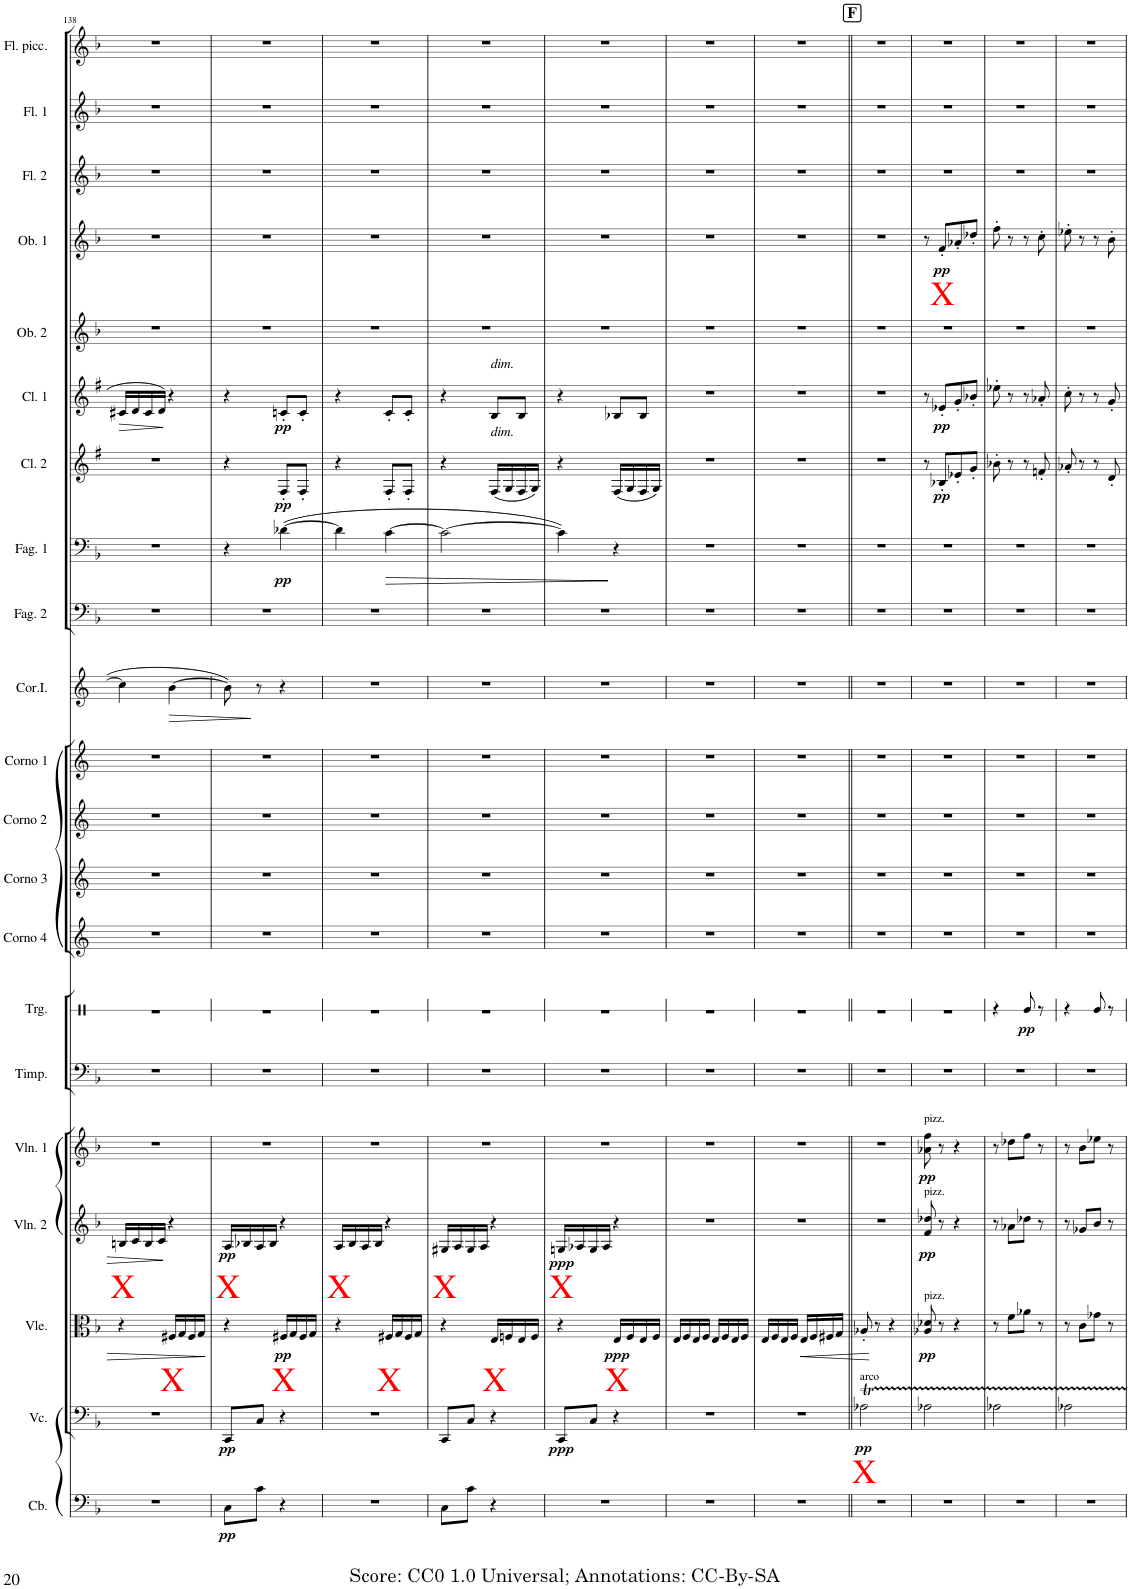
**kern	**dynam	**kern	**text	**dynam	**kern	**text	**dynam	**kern	**text	**dynam	**kern	**dynam	**kern	**kern	**dynam	**kern	**kern	**kern	**kern	**kern	**dynam	**kern	**kern	**dynam	**kern	**dynam	**kern	**dynam	**kern	**kern	**text	**dynam	**kern	**kern	**kern
*part21	*part21	*part20	*part20	*part20	*part19	*part19	*part19	*part18	*part18	*part18	*part17	*part17	*part16	*part15	*part15	*part14	*part13	*part12	*part11	*part10	*part10	*part9	*part8	*part8	*part7	*part7	*part6	*part6	*part5	*part4	*part4	*part4	*part3	*part2	*part1
*staff21	*staff21	*staff20	*staff20	*staff20	*staff19	*staff19	*staff19	*staff18	*staff18	*staff18	*staff17	*staff17	*staff16	*staff15	*staff15	*staff14	*staff13	*staff12	*staff11	*staff10	*staff10	*staff9	*staff8	*staff8	*staff7	*staff7	*staff6	*staff6	*staff5	*staff4	*staff4	*staff4	*staff3	*staff2	*staff1
*I"Contrabassi	*	*I"Violoncelli	*	*	*I"Viole	*	*	*I"Violini 2	*	*	*I"Violini  1	*	*I"Timpani	*I"Triangolo	*	*I"Corno in F 4	*I"Corno in F 3	*I"Corno in F 2	*I"Corno in F 1	*I"Corno Inglese	*	*I"Fagotto 2	*I"Fagotto 1	*	*I"Bb Clarinetto 2	*	*I"Bb Clarinetto 1	*	*I"Oboe 2	*I"Oboe 1	*	*	*I"Flauto 2	*I"Flauto 1	*I"Flauto Piccolo
*I'Cb.	*	*I'Vc.	*	*	*I'Vle.	*	*	*I'Vln. 2	*	*	*I'Vln. 1	*	*I'Timp.	*I'Trg.	*	*I'Corno 4	*I'Corno 3	*I'Corno 2	*I'Corno 1	*I'Cor.I.	*	*I'Fag. 2	*I'Fag. 1	*	*I'Cl. 2	*	*I'Cl. 1	*	*I'Ob. 2	*I'Ob. 1	*	*	*I'Fl. 2	*I'Fl. 1	*I'Fl. picc.
!!LO:PB:g=z
*clefF4	*	*clefF4	*	*	*clefC3	*	*	*clefG2	*	*	*clefG2	*	*clefF4	*clefX	*	*clefG2	*clefG2	*clefG2	*clefG2	*clefG2	*	*clefF4	*clefF4	*	*clefG2	*	*clefG2	*	*clefG2	*clefG2	*	*	*clefG2	*clefG2	*clefG2
*Trd7c12	*	*	*	*	*	*	*	*	*	*	*	*	*	*	*	*Trd4c7	*Trd4c7	*Trd4c7	*Trd4c7	*Trd4c7	*	*	*	*	*Trd1c2	*	*Trd1c2	*	*	*	*	*	*	*	*Trd-7c-12
*k[b-]	*	*k[b-]	*	*	*k[b-]	*	*	*k[b-]	*	*	*k[b-]	*	*k[b-]	*k[]	*	*k[]	*k[]	*k[]	*k[]	*k[]	*	*k[b-]	*k[b-]	*	*k[f#]	*	*k[f#]	*	*k[b-]	*k[b-]	*	*	*k[b-]	*k[b-]	*k[b-]
*M2/4	*	*M2/4	*	*	*M2/4	*	*	*M2/4	*	*	*M2/4	*	*M2/4	*M2/4	*	*M2/4	*M2/4	*M2/4	*M2/4	*M2/4	*	*M2/4	*M2/4	*	*M2/4	*	*M2/4	*	*M2/4	*M2/4	*	*	*M2/4	*M2/4	*M2/4
=138	=138	=138	=138	=138	=138	=138	=138	=138	=138	=138	=138	=138	=138	=138	=138	=138	=138	=138	=138	=138	=138	=138	=138	=138	=138	=138	=138	=138	=138	=138	=138	=138	=138	=138	=138
!	!	!	!	!	!	!	!	!	!LO:LY:b:color=#FF0000	!	!	!	!	!	!	!	!	!	!	!	!	!	!	!	!	!	!	!LO:HP:b	!	!	!	!	!	!	!
2r	.	2r	.	.	4r	.	.	16Bn/LL	X	.	2r	.	2r	2r	.	2r	2r	2r	2r	4cc\]	.	2r	2r	.	2r	.	16c#X/LL	>	2r	2r	.	.	2r	2r	2r
.	.	.	.	.	.	.	.	16c/	.	.	.	.	.	.	.	.	.	.	.	.	.	.	.	.	.	.	16d/	.	.	.	.	.	.	.	.
.	.	.	.	.	.	.	.	16B/	.	.	.	.	.	.	.	.	.	.	.	.	.	.	.	.	.	.	16c#/	.	.	.	.	.	.	.	.
.	.	.	.	.	.	.	.	16c/JJ	.	.	.	.	.	.	.	.	.	.	.	.	.	.	.	.	.	.	16d/JJ	.	.	.	.	.	.	.	.
!	!	!	!	!	!	!LO:LY:b:color=#FF0000	!	!	!	!	!	!	!	!	!	!	!	!	!	!	!LO:HP:b	!	!	!	!	!	!	!	!	!	!	!	!	!	!
.	.	.	.	.	16F#X/LL	X	.	4r	.	.	.	.	.	.	.	.	.	.	.	[4b\	>	.	.	.	.	.	4r	]	.	.	.	.	.	.	.
.	.	.	.	.	16G/	.	.	.	.	.	.	.	.	.	.	.	.	.	.	.	.	.	.	.	.	.	.	.	.	.	.	.	.	.	.
.	.	.	.	.	16F#/	.	.	.	.	.	.	.	.	.	.	.	.	.	.	.	.	.	.	.	.	.	.	.	.	.	.	.	.	.	.
.	.	.	.	.	16G/JJ	.	.	.	.	.	.	.	.	.	.	.	.	.	.	.	.	.	.	.	.	.	.	.	.	.	.	.	.	.	.
=139	=139	=139	=139	=139	=139	=139	=139	=139	=139	=139	=139	=139	=139	=139	=139	=139	=139	=139	=139	=139	=139	=139	=139	=139	=139	=139	=139	=139	=139	=139	=139	=139	=139	=139	=139
!	!LO:DY:b	!	!	!LO:DY:b	!	!	!	!	!LO:LY:b:color=#FF0000	!LO:DY:b	!	!	!	!	!	!	!	!	!	!	!	!	!	!	!	!	!	!	!	!	!	!	!	!	!
8C\L	pp	8CC/L	.	pp	4r	.	.	16A/LL	X	pp	2r	.	2r	2r	.	2r	2r	2r	2r	8b\]	.	2r	4r	.	4r	.	4r	.	2r	2r	.	.	2r	2r	2r
.	.	.	.	.	.	.	.	16B-X/	.	.	.	.	.	.	.	.	.	.	.	.	.	.	.	.	.	.	.	.	.	.	.	.	.	.	.
8c\J	.	8C/J	.	.	.	.	.	16A/	.	.	.	.	.	.	.	.	.	.	.	8r	]	.	.	.	.	.	.	.	.	.	.	.	.	.	.
.	.	.	.	.	.	.	.	16B-/JJ	.	.	.	.	.	.	.	.	.	.	.	.	.	.	.	.	.	.	.	.	.	.	.	.	.	.	.
!	!	!	!	!	!	!LO:LY:b:color=#FF0000	!LO:DY:b	!	!	!	!	!	!	!	!	!	!	!	!	!	!	!	!	!LO:DY:b	!	!LO:DY:b	!	!LO:DY:b	!	!	!	!	!	!	!
4r	.	4r	.	.	16F#X/LL	X	pp	4r	.	.	.	.	.	.	.	.	.	.	.	4r	.	.	([4d-X\	pp	8F#'/L	pp	8cn'/L	pp	.	.	.	.	.	.	.
.	.	.	.	.	16G/	.	.	.	.	.	.	.	.	.	.	.	.	.	.	.	.	.	.	.	.	.	.	.	.	.	.	.	.	.	.
.	.	.	.	.	16F#/	.	.	.	.	.	.	.	.	.	.	.	.	.	.	.	.	.	.	.	8F#'/J	.	8c'/J	.	.	.	.	.	.	.	.
.	.	.	.	.	16G/JJ	.	.	.	.	.	.	.	.	.	.	.	.	.	.	.	.	.	.	.	.	.	.	.	.	.	.	.	.	.	.
=140	=140	=140	=140	=140	=140	=140	=140	=140	=140	=140	=140	=140	=140	=140	=140	=140	=140	=140	=140	=140	=140	=140	=140	=140	=140	=140	=140	=140	=140	=140	=140	=140	=140	=140	=140
!	!	!	!	!	!	!	!	!	!LO:LY:b:color=#FF0000	!	!	!	!	!	!	!	!	!	!	!	!	!	!	!	!	!	!	!	!	!	!	!	!	!	!
2r	.	2r	.	.	4r	.	.	16A/LL	X	.	2r	.	2r	2r	.	2r	2r	2r	2r	2r	.	2r	4d-\]	.	4r	.	4r	.	2r	2r	.	.	2r	2r	2r
.	.	.	.	.	.	.	.	16B-/	.	.	.	.	.	.	.	.	.	.	.	.	.	.	.	.	.	.	.	.	.	.	.	.	.	.	.
.	.	.	.	.	.	.	.	16A/	.	.	.	.	.	.	.	.	.	.	.	.	.	.	.	.	.	.	.	.	.	.	.	.	.	.	.
.	.	.	.	.	.	.	.	16B-/JJ	.	.	.	.	.	.	.	.	.	.	.	.	.	.	.	.	.	.	.	.	.	.	.	.	.	.	.
!	!	!	!	!	!	!LO:LY:b:color=#FF0000	!	!	!	!	!	!	!	!	!	!	!	!	!	!	!	!	!	!LO:HP:b	!	!	!	!	!	!	!	!	!	!	!
.	.	.	.	.	16F#X/LL	X	.	4r	.	.	.	.	.	.	.	.	.	.	.	.	.	.	[4c\	>	8F#'/L	.	8c'/L	.	.	.	.	.	.	.	.
.	.	.	.	.	16G/	.	.	.	.	.	.	.	.	.	.	.	.	.	.	.	.	.	.	.	.	.	.	.	.	.	.	.	.	.	.
.	.	.	.	.	16F#/	.	.	.	.	.	.	.	.	.	.	.	.	.	.	.	.	.	.	.	8F#'/J	.	8c'/J	.	.	.	.	.	.	.	.
.	.	.	.	.	16G/JJ	.	.	.	.	.	.	.	.	.	.	.	.	.	.	.	.	.	.	.	.	.	.	.	.	.	.	.	.	.	.
=141	=141	=141	=141	=141	=141	=141	=141	=141	=141	=141	=141	=141	=141	=141	=141	=141	=141	=141	=141	=141	=141	=141	=141	=141	=141	=141	=141	=141	=141	=141	=141	=141	=141	=141	=141
!	!	!	!	!	!	!	!	!	!LO:LY:b:color=#FF0000	!	!	!	!	!	!	!	!	!	!	!	!	!	!	!	!	!	!	!	!	!	!	!	!	!	!
8C\L	.	8CC/L	.	.	4r	.	.	16G#X/LL	X	.	2r	.	2r	2r	.	2r	2r	2r	2r	2r	.	2r	2c\_	.	4r	.	4r	.	2r	2r	.	.	2r	2r	2r
.	.	.	.	.	.	.	.	16A/	.	.	.	.	.	.	.	.	.	.	.	.	.	.	.	.	.	.	.	.	.	.	.	.	.	.	.
8c\J	.	8C/J	.	.	.	.	.	16G#/	.	.	.	.	.	.	.	.	.	.	.	.	.	.	.	.	.	.	.	.	.	.	.	.	.	.	.
.	.	.	.	.	.	.	.	16A/JJ	.	.	.	.	.	.	.	.	.	.	.	.	.	.	.	.	.	.	.	.	.	.	.	.	.	.	.
!	!	!	!	!	!	!	!	!	!	!	!	!	!	!	!	!	!	!	!	!	!	!	!	!	!	!	!LO:TX:a:i:t=dim.	!	!	!	!	!	!	!	!
!	!	!	!	!	!	!	!	!	!	!	!	!	!	!	!	!	!	!	!	!	!	!	!	!	!LO:TX:a:i:t=dim.	!	!	!	!	!	!	!	!	!	!
!	!	!	!	!	!	!LO:LY:b:color=#FF0000	!	!	!	!	!	!	!	!	!	!	!	!	!	!	!	!	!	!	!	!	!	!	!	!	!	!	!	!	!
4r	.	4r	.	.	16E/LL	X	.	4r	.	.	.	.	.	.	.	.	.	.	.	.	.	.	.	.	(16F#/LL	.	8B/L	.	.	.	.	.	.	.	.
.	.	.	.	.	16Fn/	.	.	.	.	.	.	.	.	.	.	.	.	.	.	.	.	.	.	.	16G/	.	.	.	.	.	.	.	.	.	.
.	.	.	.	.	16E/	.	.	.	.	.	.	.	.	.	.	.	.	.	.	.	.	.	.	.	16F#/	.	8B/J	.	.	.	.	.	.	.	.
.	.	.	.	.	16F/JJ	.	.	.	.	.	.	.	.	.	.	.	.	.	.	.	.	.	.	.	16G/JJ)	.	.	.	.	.	.	.	.	.	.
=142	=142	=142	=142	=142	=142	=142	=142	=142	=142	=142	=142	=142	=142	=142	=142	=142	=142	=142	=142	=142	=142	=142	=142	=142	=142	=142	=142	=142	=142	=142	=142	=142	=142	=142	=142
!	!	!	!	!LO:DY:b	!	!	!	!	!LO:LY:b:color=#FF0000	!LO:DY:b	!	!	!	!	!	!	!	!	!	!	!	!	!	!	!	!	!	!	!	!	!	!	!	!	!
2r	.	8CC/L	.	ppp	4r	.	.	16Gn/LL	X	ppp	2r	.	2r	2r	.	2r	2r	2r	2r	2r	.	2r	4c\])	.	4r	.	4r	.	2r	2r	.	.	2r	2r	2r
.	.	.	.	.	.	.	.	16A-X/	.	.	.	.	.	.	.	.	.	.	.	.	.	.	.	.	.	.	.	.	.	.	.	.	.	.	.
.	.	8C/J	.	.	.	.	.	16G/	.	.	.	.	.	.	.	.	.	.	.	.	.	.	.	.	.	.	.	.	.	.	.	.	.	.	.
.	.	.	.	.	.	.	.	16A-/JJ	.	.	.	.	.	.	.	.	.	.	.	.	.	.	.	.	.	.	.	.	.	.	.	.	.	.	.
!	!	!	!	!	!	!LO:LY:b:color=#FF0000	!LO:DY:b	!	!	!	!	!	!	!	!	!	!	!	!	!	!	!	!	!	!	!	!	!	!	!	!	!	!	!	!
.	.	4r	.	.	16E/LL	X	ppp	4r	.	.	.	.	.	.	.	.	.	.	.	.	.	.	4r	]	(16F#/LL	.	8B-X/L	.	.	.	.	.	.	.	.
.	.	.	.	.	16F/	.	.	.	.	.	.	.	.	.	.	.	.	.	.	.	.	.	.	.	16G/	.	.	.	.	.	.	.	.	.	.
.	.	.	.	.	16E/	.	.	.	.	.	.	.	.	.	.	.	.	.	.	.	.	.	.	.	16F#/	.	8B-/J	.	.	.	.	.	.	.	.
.	.	.	.	.	16F/JJ	.	.	.	.	.	.	.	.	.	.	.	.	.	.	.	.	.	.	.	16G/JJ)	.	.	.	.	.	.	.	.	.	.
=143	=143	=143	=143	=143	=143	=143	=143	=143	=143	=143	=143	=143	=143	=143	=143	=143	=143	=143	=143	=143	=143	=143	=143	=143	=143	=143	=143	=143	=143	=143	=143	=143	=143	=143	=143
2r	.	2r	.	.	16E/LL	.	.	2r	.	.	2r	.	2r	2r	.	2r	2r	2r	2r	2r	.	2r	2r	.	2r	.	2r	.	2r	2r	.	.	2r	2r	2r
.	.	.	.	.	16F/	.	.	.	.	.	.	.	.	.	.	.	.	.	.	.	.	.	.	.	.	.	.	.	.	.	.	.	.	.	.
.	.	.	.	.	16E/	.	.	.	.	.	.	.	.	.	.	.	.	.	.	.	.	.	.	.	.	.	.	.	.	.	.	.	.	.	.
.	.	.	.	.	16F/JJ	.	.	.	.	.	.	.	.	.	.	.	.	.	.	.	.	.	.	.	.	.	.	.	.	.	.	.	.	.	.
.	.	.	.	.	16E/LL	.	.	.	.	.	.	.	.	.	.	.	.	.	.	.	.	.	.	.	.	.	.	.	.	.	.	.	.	.	.
.	.	.	.	.	16F/	.	.	.	.	.	.	.	.	.	.	.	.	.	.	.	.	.	.	.	.	.	.	.	.	.	.	.	.	.	.
.	.	.	.	.	16E/	.	.	.	.	.	.	.	.	.	.	.	.	.	.	.	.	.	.	.	.	.	.	.	.	.	.	.	.	.	.
.	.	.	.	.	16F/JJ	.	.	.	.	.	.	.	.	.	.	.	.	.	.	.	.	.	.	.	.	.	.	.	.	.	.	.	.	.	.
=144	=144	=144	=144	=144	=144	=144	=144	=144	=144	=144	=144	=144	=144	=144	=144	=144	=144	=144	=144	=144	=144	=144	=144	=144	=144	=144	=144	=144	=144	=144	=144	=144	=144	=144	=144
2r	.	2r	.	.	16E/LL	.	.	2r	.	.	2r	.	2r	2r	.	2r	2r	2r	2r	2r	.	2r	2r	.	2r	.	2r	.	2r	2r	.	.	2r	2r	2r
.	.	.	.	.	16F/	.	.	.	.	.	.	.	.	.	.	.	.	.	.	.	.	.	.	.	.	.	.	.	.	.	.	.	.	.	.
.	.	.	.	.	16E/	.	.	.	.	.	.	.	.	.	.	.	.	.	.	.	.	.	.	.	.	.	.	.	.	.	.	.	.	.	.
.	.	.	.	.	16F/JJ	.	.	.	.	.	.	.	.	.	.	.	.	.	.	.	.	.	.	.	.	.	.	.	.	.	.	.	.	.	.
!	!	!	!	!	!	!	!LO:HP:b	!	!	!	!	!	!	!	!	!	!	!	!	!	!	!	!	!	!	!	!	!	!	!	!	!	!	!	!
.	.	.	.	.	16E/LL	.	<	.	.	.	.	.	.	.	.	.	.	.	.	.	.	.	.	.	.	.	.	.	.	.	.	.	.	.	.
.	.	.	.	.	16F/	.	.	.	.	.	.	.	.	.	.	.	.	.	.	.	.	.	.	.	.	.	.	.	.	.	.	.	.	.	.
.	.	.	.	.	16F#X/	.	.	.	.	.	.	.	.	.	.	.	.	.	.	.	.	.	.	.	.	.	.	.	.	.	.	.	.	.	.
.	.	.	.	.	16G/JJ	.	.	.	.	.	.	.	.	.	.	.	.	.	.	.	.	.	.	.	.	.	.	.	.	.	.	.	.	.	.
!!LO:REH:place=s1:a:B:cj:fs=14:t=F
=145||	=145||	=145||	=145||	=145||	=145||	=145||	=145||	=145||	=145||	=145||	=145||	=145||	=145||	=145||	=145||	=145||	=145||	=145||	=145||	=145||	=145||	=145||	=145||	=145||	=145||	=145||	=145||	=145||	=145||	=145||	=145||	=145||	=145||	=145||	=145||
!	!	!LO:TX:a:t=arco	!	!	!	!	!	!	!	!	!	!	!	!	!	!	!	!	!	!	!	!	!	!	!	!	!	!	!	!	!	!	!	!	!
!	!	!	!LO:LY:b:color=#FF0000	!LO:DY:b	!	!	!	!	!	!	!	!	!	!	!	!	!	!	!	!	!	!	!	!	!	!	!	!	!	!	!	!	!	!	!
2r	.	2A-XT\	X	pp	8A-X'/	.	.	2r	.	.	2r	.	2r	2r	.	2r	2r	2r	2r	2r	.	2r	2r	.	2r	.	2r	.	2r	2r	.	.	2r	2r	2r
.	.	.	.	.	8r	.	[	.	.	.	.	.	.	.	.	.	.	.	.	.	.	.	.	.	.	.	.	.	.	.	.	.	.	.	.
.	.	.	.	.	4r	.	.	.	.	.	.	.	.	.	.	.	.	.	.	.	.	.	.	.	.	.	.	.	.	.	.	.	.	.	.
=146	=146	=146	=146	=146	=146	=146	=146	=146	=146	=146	=146	=146	=146	=146	=146	=146	=146	=146	=146	=146	=146	=146	=146	=146	=146	=146	=146	=146	=146	=146	=146	=146	=146	=146	=146
!	!	!	!	!	!	!	!	!	!	!	!LO:TX:a:t=pizz.	!	!	!	!	!	!	!	!	!	!	!	!	!	!	!	!	!	!	!	!	!	!	!	!
!	!	!	!	!	!	!	!	!LO:TX:a:t=pizz.	!	!	!	!	!	!	!	!	!	!	!	!	!	!	!	!	!	!	!	!	!	!	!	!	!	!	!
!	!	!	!	!	!LO:TX:a:t=pizz.	!	!	!	!	!	!	!	!	!	!	!	!	!	!	!	!	!	!	!	!	!	!	!	!	!	!	!	!	!	!
!	!	!	!	!	!	!	!LO:DY:b	!	!	!LO:DY:b	!	!LO:DY:b	!	!	!	!	!	!	!	!	!	!	!	!	!	!	!	!	!	!	!	!	!	!	!
2r	.	2A-X\	.	.	8A-X/ 8d-X/	.	pp	8f/ 8dd-X/	.	pp	8a-X\ 8ff\	pp	2r	2r	.	2r	2r	2r	2r	2r	.	2r	2r	.	8r	.	8r	.	2r	8r	.	.	2r	2r	2r
!	!	!	!	!	!	!	!	!	!	!	!	!	!	!	!	!	!	!	!	!	!	!	!	!	!	!LO:DY:b	!	!LO:DY:b	!	!	!LO:LY:b:color=#FF0000	!LO:DY:b	!	!	!
.	.	.	.	.	8r	.	.	8r	.	.	8r	.	.	.	.	.	.	.	.	.	.	.	.	.	8B-X'/L	pp	8e-X'/L	pp	.	8f'/L	X	pp	.	.	.
.	.	.	.	.	4r	.	.	4r	.	.	4r	.	.	.	.	.	.	.	.	.	.	.	.	.	8e-X'/	.	8g'/	.	.	8a-X'/	.	.	.	.	.
.	.	.	.	.	.	.	.	.	.	.	.	.	.	.	.	.	.	.	.	.	.	.	.	.	8g'/J	.	8b-X'/J	.	.	8dd-X'/J	.	.	.	.	.
=147	=147	=147	=147	=147	=147	=147	=147	=147	=147	=147	=147	=147	=147	=147	=147	=147	=147	=147	=147	=147	=147	=147	=147	=147	=147	=147	=147	=147	=147	=147	=147	=147	=147	=147	=147
2r	.	2A-X\	.	.	8r	.	.	8r	.	.	8r	.	2r	4r	.	2r	2r	2r	2r	2r	.	2r	2r	.	8b-X'\	.	8ee-X'\	.	2r	8ff'\	.	.	2r	2r	2r
.	.	.	.	.	8f\L	.	.	8a-X\L	.	.	8dd-X\L	.	.	.	.	.	.	.	.	.	.	.	.	.	8r	.	8r	.	.	8r	.	.	.	.	.
!	!	!	!	!	!	!	!	!	!	!	!	!	!	!	!LO:DY:b	!	!	!	!	!	!	!	!	!	!	!	!	!	!	!	!	!	!	!	!
.	.	.	.	.	8a-X\J	.	.	8dd-X\J	.	.	8ff\J	.	.	8Re/	pp	.	.	.	.	.	.	.	.	.	8r	.	8r	.	.	8r	.	.	.	.	.
.	.	.	.	.	8r	.	.	8r	.	.	8r	.	.	8r	.	.	.	.	.	.	.	.	.	.	8fn'/	.	8a-X'/	.	.	8cc'\	.	.	.	.	.
=148	=148	=148	=148	=148	=148	=148	=148	=148	=148	=148	=148	=148	=148	=148	=148	=148	=148	=148	=148	=148	=148	=148	=148	=148	=148	=148	=148	=148	=148	=148	=148	=148	=148	=148	=148
2r	.	2A-X\	.	.	8r	.	.	8r	.	.	8r	.	2r	4r	.	2r	2r	2r	2r	2r	.	2r	2r	.	8a-X'/	.	8cc'\	.	2r	8ee-X'\	.	.	2r	2r	2r
.	.	.	.	.	8c\L	.	.	8g-X/L	.	.	8b-\L	.	.	.	.	.	.	.	.	.	.	.	.	.	8r	.	8r	.	.	8r	.	.	.	.	.
.	.	.	.	.	8g-X\J	.	.	8b-/J	.	.	8ee-X\J	.	.	8Re/	.	.	.	.	.	.	.	.	.	.	8r	.	8r	.	.	8r	.	.	.	.	.
.	.	.	.	.	8r	.	.	8r	.	.	8r	.	.	8r	.	.	.	.	.	.	.	.	.	.	8d'/	.	8g'/	.	.	8b-'\	.	.	.	.	.
=	=	=	=	=	=	=	=	=	=	=	=	=	=	=	=	=	=	=	=	=	=	=	=	=	=	=	=	=	=	=	=	=	=	=	=
*-	*-	*-	*-	*-	*-	*-	*-	*-	*-	*-	*-	*-	*-	*-	*-	*-	*-	*-	*-	*-	*-	*-	*-	*-	*-	*-	*-	*-	*-	*-	*-	*-	*-	*-	*-
